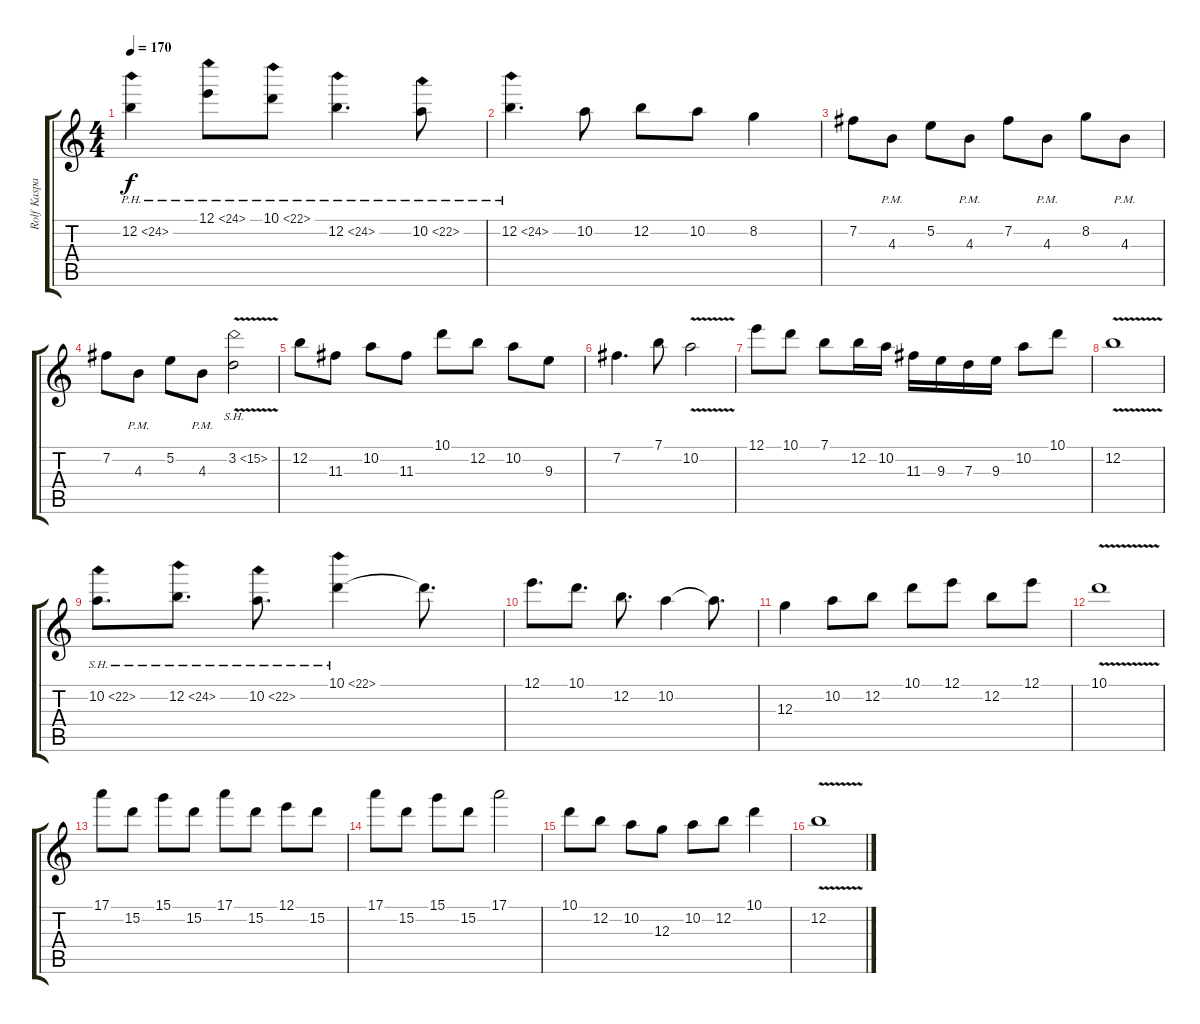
\track ("Rolf Kasparek" "Rolf Kaspa") {instrument distortionguitar}
\staff {score tabs}
\tuning (E4 B3 G3 D3 A2 E2) {hide}
\ts (4 4)
\tempo 170
\clef g2
\ks c
12.2{ph 12}.4{dy f} 12.1{ph 12}.8 10.1{ph 12}.8 12.2{ph 12}.4{d} 10.2{ph 12}.8 |
12.2{ph 12}.4{d} 10.2.8 12.2.8 10.2.8 8.2.4 |
7.2.8 4.3{pm}.8 5.2.8 4.3{pm}.8 7.2.8 4.3{pm}.8 8.2.8 4.3{pm}.8 |
7.2.8 4.3{pm}.8 5.2.8 4.3{pm}.8 3.2{sh 12 v}.2 |
12.2.8 11.3.8 10.2.8 11.3.8 10.1.8 12.2.8 10.2.8 9.3.8 |
7.2.4{d} 7.1.8 10.2{v}.2 |
12.1.8 10.1.8 7.1.8 12.2.16 10.2.16 11.3.16 9.3.16 7.3.16 9.3.16 10.2.8 10.1.8 |
12.2{v}.1 |
10.2{sh 12}.8{d} 12.2{sh 12}.8{d} 10.2{sh 12}.8{d} 10.1{sh 12}.4 10.1{t}.8{d} |
12.1.8{d} 10.1.8{d} 12.2.8{d} 10.2.4 10.2{t}.8{d} |
12.3.4 10.2.8 12.2.8 10.1.8 12.1.8 12.2.8 12.1.8 |
10.1{v}.1 |
17.1.8 15.2.8 15.1.8 15.2.8 17.1.8 15.2.8 12.1.8 15.2.8 |
17.1.8 15.2.8 15.1.8 15.2.8 17.1.2 |
10.1.8 12.2.8 10.2.8 12.3.8 10.2.8 12.2.8 10.1.4 |
12.2{v}.1
